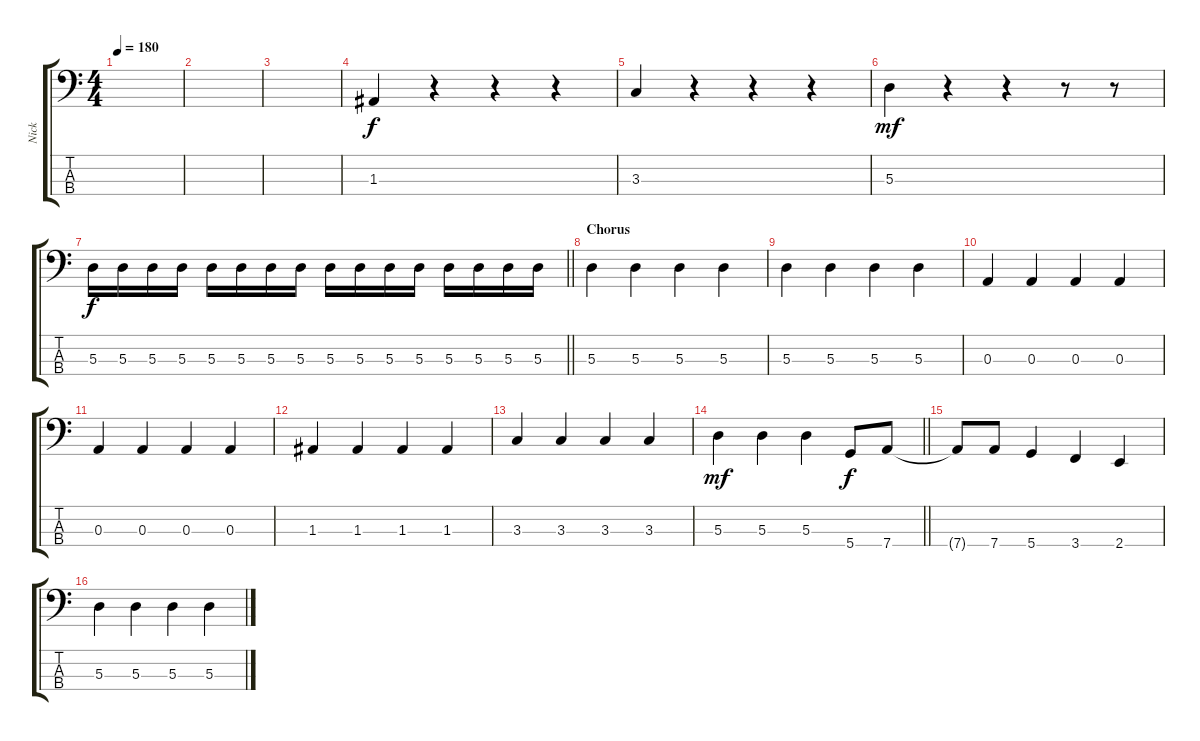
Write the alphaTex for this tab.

\track ("Nick" "Nick") {instrument electricbassfinger}
\staff {score tabs}
\tuning (G2 D2 A1 D1) {hide}
\ts (4 4)
\tempo 180
\clef f4
\ks c
|
|
|
1.3.4 r.4 r.4 r.4 |
3.3.4 r.4 r.4 r.4 |
5.3.4{dy mf} r.4 r.4 r.8 r.8 |
\barLineRight lightlight
5.3.16{dy f} 5.3.16 5.3.16 5.3.16 5.3.16 5.3.16 5.3.16 5.3.16 5.3.16 5.3.16 5.3.16 5.3.16 5.3.16 5.3.16 5.3.16 5.3.16 |
\section ("" "Chorus")
5.3.4 5.3.4 5.3.4 5.3.4 |
5.3.4 5.3.4 5.3.4 5.3.4 |
0.3.4 0.3.4 0.3.4 0.3.4 |
0.3.4 0.3.4 0.3.4 0.3.4 |
1.3.4 1.3.4 1.3.4 1.3.4 |
3.3.4 3.3.4 3.3.4 3.3.4 |
\barLineRight lightlight
5.3.4{dy mf} 5.3.4 5.3.4 5.4.8{dy f} 7.4.8 |
7.4{t}.8 7.4.8 5.4.4 3.4.4 2.4.4 |
5.3.4 5.3.4 5.3.4 5.3.4
